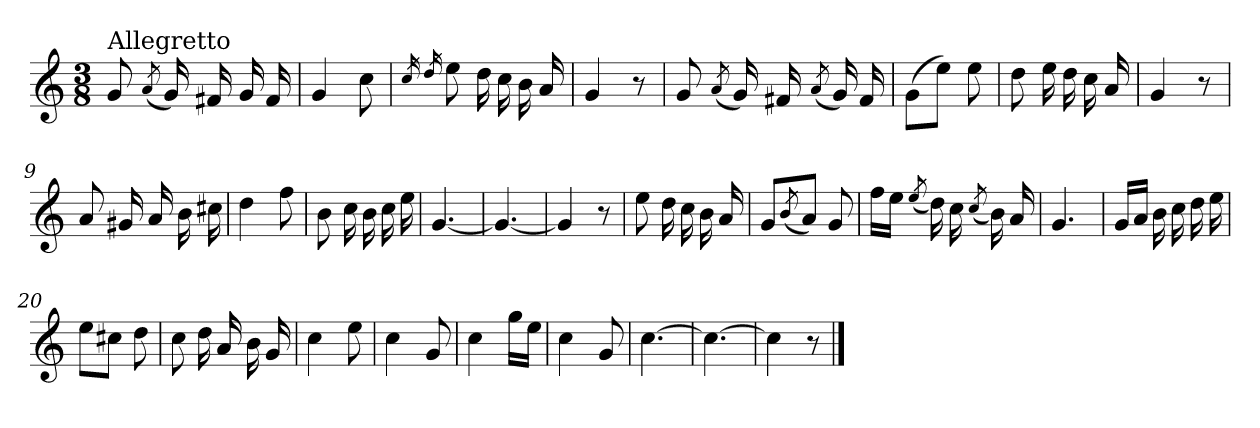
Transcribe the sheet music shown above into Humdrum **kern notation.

**kern
*part1
*staff1
*clefG2
*k[]
*C:
*M3/8
=1
!LO:TX:a:t=Allegretto
8g/
(<8qa/
16g/)
16f#X/
16g/
16f#/
=2
4g/
8cc\
=3
16qcc/
16qdd/
8ee\
16dd\
16cc\
16b\
16a/
=4
4g/
8r
=5
8g/
(<8qa/
16g/)
16f#X/
(<8qa/
16g/)
16f#/
=6
(>8g\L
8ee\J)
8ee\
=7
8dd\
16ee\
16dd\
16cc\
16a/
!!LO:LB:g=z
=8
4g/
8r
=9
8a/
16g#X/
16a/
16b\
16cc#X\
=10
4dd\
8ff\
=11
8b\
16cc\
16b\
16cc\
16ee\
=12
[4.g/
=13
4.g/_
=14
4g/]
8r
=15
8ee\
16dd\
16cc\
16b\
16a/
=16
8g/L
(<8qb/
8a/J)
8g/
=17
16ff\LL
16ee\JJ
(<8qee/
16dd\)
16cc\
(<8qcc/
16b\)
16a/
!!LO:LB:g=z
=18
4.g/
=19
16g/LL
16a/JJ
16b\
16cc\
16dd\
16ee\
=20
8ee\L
8cc#X\J
8dd\
=21
8cc\
16dd\
16a/
16b\
16g/
=22
4cc\
8ee\
=23
4cc\
8g/
=24
4cc\
16gg\LL
16ee\JJ
=25
4cc\
8g/
=26
[4.cc\
=27
4.cc\_
=28
4cc\]
8r
==
*-
